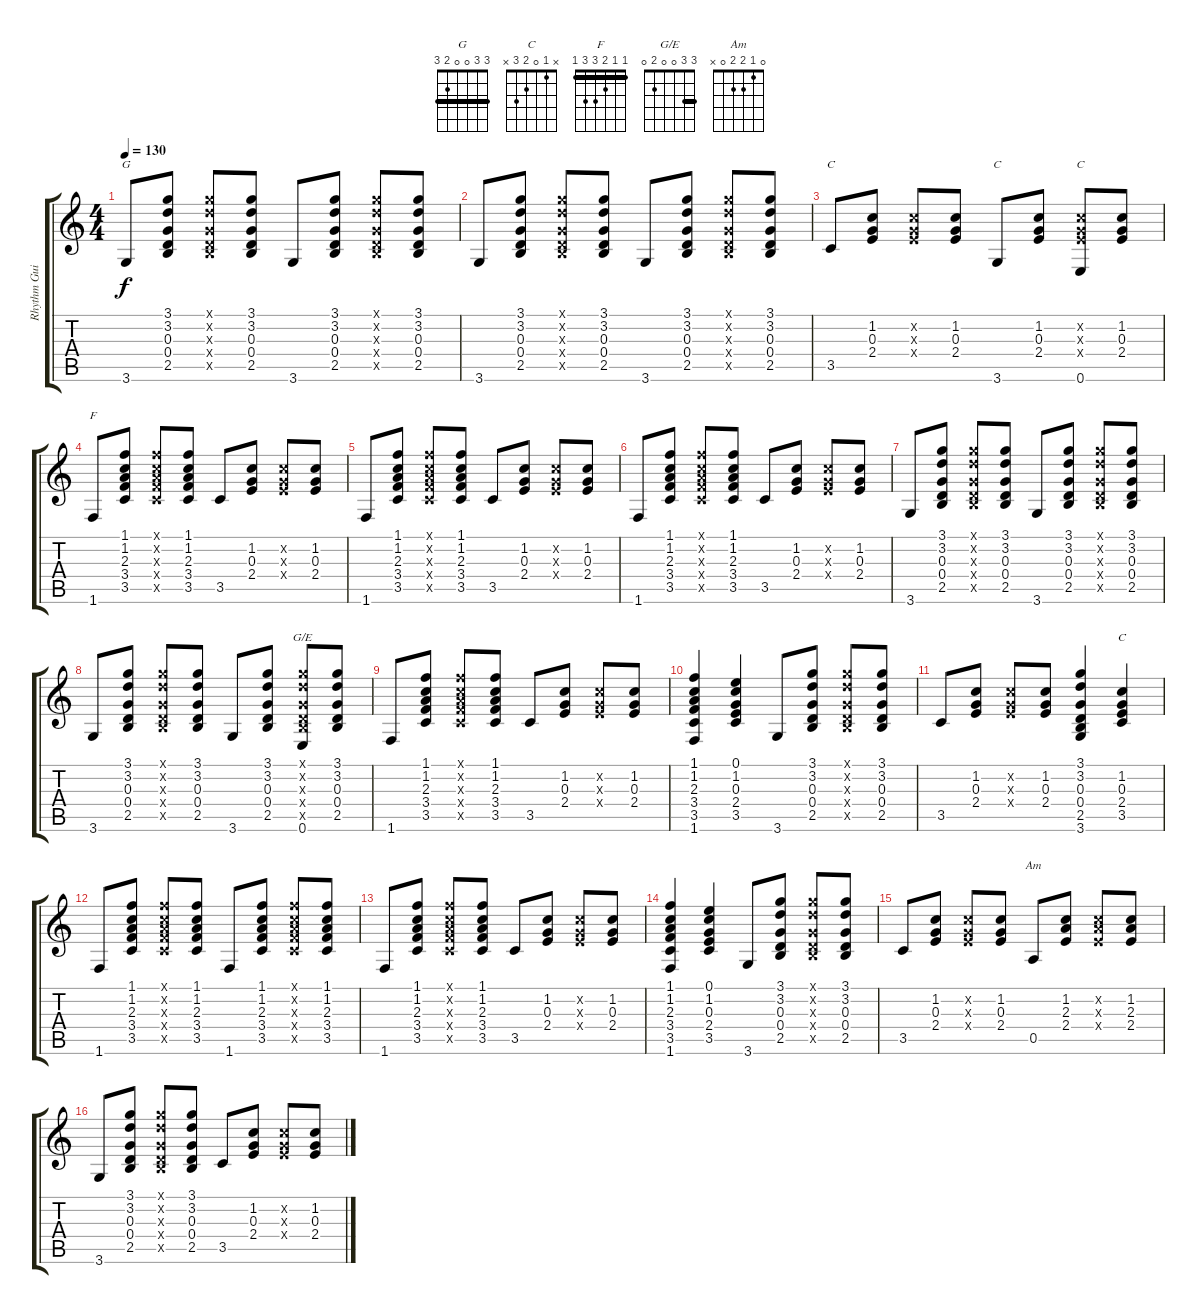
\track ("Rhythm Guitar" "Rhythm Gui") {instrument acousticguitarnylon}
\staff {score tabs}
\tuning (E4 B3 G3 D3 A2 E2) {hide}
\chord ("G" 3 3 0 0 2 3) {barre 3}
\chord ("C" 0 1 0 2 3 x)
\chord ("C" 0 1 0 2 3 3)
\chord ("C" 0 1 0 2 3 0)
\chord ("F" 1 1 2 3 3 1) {barre 1}
\chord ("G/E" 3 3 0 0 2 0) {barre 3}
\chord ("C" x 1 0 2 3 x)
\chord ("Am" 0 1 2 2 0 x)
\ts (4 4)
\tempo 130
\clef g2
\ks c
3.6.8{ch "G" dy f} (3.1 3.2 0.3 0.4 2.5).8 (3.1{x} 3.2{x} 0.3{x} 0.4{x} 2.5{x}).8 (3.1 3.2 0.3 0.4 2.5).8 3.6.8 (3.1 3.2 0.3 0.4 2.5).8 (3.1{x} 3.2{x} 0.3{x} 0.4{x} 2.5{x}).8 (3.1 3.2 0.3 0.4 2.5).8 |
3.6.8 (3.1 3.2 0.3 0.4 2.5).8 (3.1{x} 3.2{x} 0.3{x} 0.4{x} 2.5{x}).8 (3.1 3.2 0.3 0.4 2.5).8 3.6.8 (3.1 3.2 0.3 0.4 2.5).8 (3.1{x} 3.2{x} 0.3{x} 0.4{x} 2.5{x}).8 (3.1 3.2 0.3 0.4 2.5).8 |
3.5.8{ch "C"} (1.2 0.3 2.4).8 (1.2{x} 0.3{x} 2.4{x}).8 (1.2 0.3 2.4).8 3.6.8{ch "C"} (1.2 0.3 2.4).8 (1.2{x} 0.3{x} 2.4{x} 0.6).8{ch "C"} (1.2 0.3 2.4).8 |
1.6.8{ch "F"} (1.1 1.2 2.3 3.4 3.5).8 (1.1{x} 1.2{x} 2.3{x} 3.4{x} 3.5{x}).8 (1.1 1.2 2.3 3.4 3.5).8 3.5.8 (1.2 0.3 2.4).8 (1.2{x} 0.3{x} 2.4{x}).8 (1.2 0.3 2.4).8 |
1.6.8 (1.1 1.2 2.3 3.4 3.5).8 (1.1{x} 1.2{x} 2.3{x} 3.4{x} 3.5{x}).8 (1.1 1.2 2.3 3.4 3.5).8 3.5.8 (1.2 0.3 2.4).8 (1.2{x} 0.3{x} 2.4{x}).8 (1.2 0.3 2.4).8 |
1.6.8 (1.1 1.2 2.3 3.4 3.5).8 (1.1{x} 1.2{x} 2.3{x} 3.4{x} 3.5{x}).8 (1.1 1.2 2.3 3.4 3.5).8 3.5.8 (1.2 0.3 2.4).8 (1.2{x} 0.3{x} 2.4{x}).8 (1.2 0.3 2.4).8 |
3.6.8 (3.1 3.2 0.3 0.4 2.5).8 (3.1{x} 3.2{x} 0.3{x} 0.4{x} 2.5{x}).8 (3.1 3.2 0.3 0.4 2.5).8 3.6.8 (3.1 3.2 0.3 0.4 2.5).8 (3.1{x} 3.2{x} 0.3{x} 0.4{x} 2.5{x}).8 (3.1 3.2 0.3 0.4 2.5).8 |
3.6.8 (3.1 3.2 0.3 0.4 2.5).8 (3.1{x} 3.2{x} 0.3{x} 0.4{x} 2.5{x}).8 (3.1 3.2 0.3 0.4 2.5).8 3.6.8 (3.1 3.2 0.3 0.4 2.5).8 (3.1{x} 3.2{x} 0.3{x} 0.4{x} 2.5{x} 0.6).8{ch "G/E"} (3.1 3.2 0.3 0.4 2.5).8 |
1.6.8 (1.1 1.2 2.3 3.4 3.5).8 (1.1{x} 1.2{x} 2.3{x} 3.4{x} 3.5{x}).8 (1.1 1.2 2.3 3.4 3.5).8 3.5.8 (1.2 0.3 2.4).8 (1.2{x} 0.3{x} 2.4{x}).8 (1.2 0.3 2.4).8 |
(1.1 1.2 2.3 3.4 3.5 1.6).4 (0.1 1.2 0.3 2.4 3.5).4 3.6.8 (3.1 3.2 0.3 0.4 2.5).8 (3.1{x} 3.2{x} 0.3{x} 0.4{x} 2.5{x}).8 (3.1 3.2 0.3 0.4 2.5).8 |
3.5.8 (1.2 0.3 2.4).8 (1.2{x} 0.3{x} 2.4{x}).8 (1.2 0.3 2.4).8 (3.1 3.2 0.3 0.4 2.5 3.6).4 (1.2 0.3 2.4 3.5).4{ch "C"} |
1.6.8 (1.1 1.2 2.3 3.4 3.5).8 (1.1{x} 1.2{x} 2.3{x} 3.4{x} 3.5{x}).8 (1.1 1.2 2.3 3.4 3.5).8 1.6.8 (1.1 1.2 2.3 3.4 3.5).8 (1.1{x} 1.2{x} 2.3{x} 3.4{x} 3.5{x}).8 (1.1 1.2 2.3 3.4 3.5).8 |
1.6.8 (1.1 1.2 2.3 3.4 3.5).8 (1.1{x} 1.2{x} 2.3{x} 3.4{x} 3.5{x}).8 (1.1 1.2 2.3 3.4 3.5).8 3.5.8 (1.2 0.3 2.4).8 (1.2{x} 0.3{x} 2.4{x}).8 (1.2 0.3 2.4).8 |
(1.1 1.2 2.3 3.4 3.5 1.6).4 (0.1 1.2 0.3 2.4 3.5).4 3.6.8 (3.1 3.2 0.3 0.4 2.5).8 (3.1{x} 3.2{x} 0.3{x} 0.4{x} 2.5{x}).8 (3.1 3.2 0.3 0.4 2.5).8 |
3.5.8 (1.2 0.3 2.4).8 (1.2{x} 0.3{x} 2.4{x}).8 (1.2 0.3 2.4).8 0.5.8{ch "Am"} (1.2 2.3 2.4).8 (1.2{x} 2.3{x} 2.4{x}).8 (1.2 2.3 2.4).8 |
3.6.8 (3.1 3.2 0.3 0.4 2.5).8 (3.1{x} 3.2{x} 0.3{x} 0.4{x} 2.5{x}).8 (3.1 3.2 0.3 0.4 2.5).8 3.5.8 (1.2 0.3 2.4).8 (1.2{x} 0.3{x} 2.4{x}).8 (1.2 0.3 2.4).8
